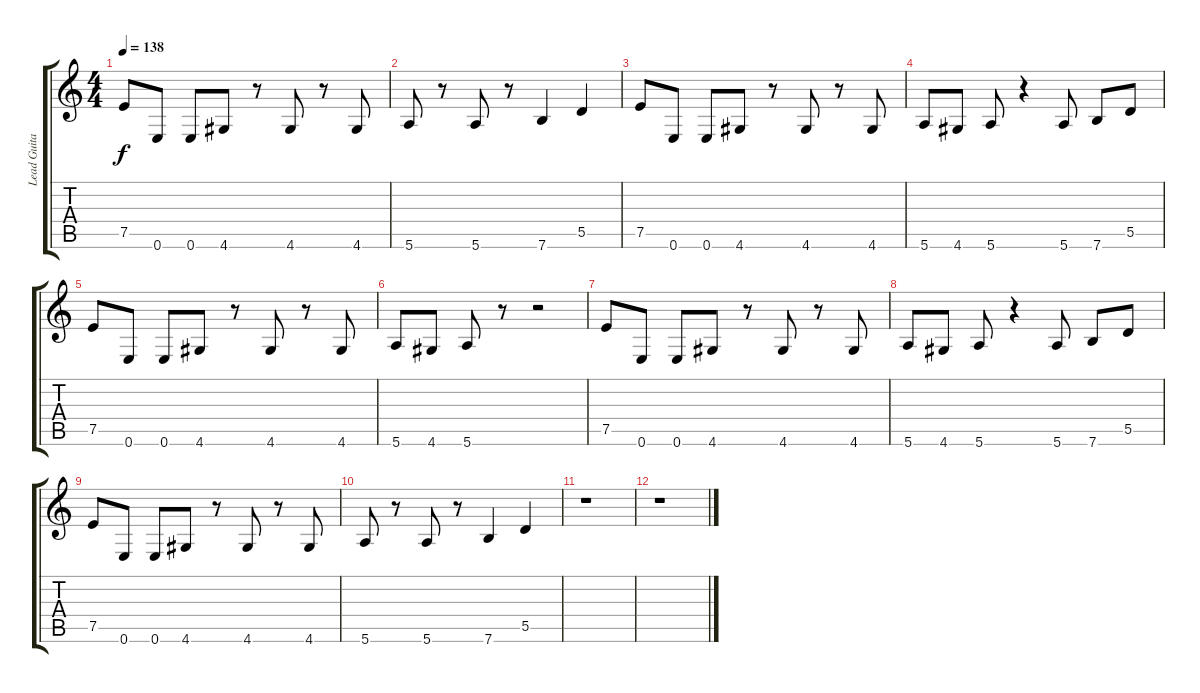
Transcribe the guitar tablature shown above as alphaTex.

\track ("Lead Guitar" "Lead Guita") {instrument distortionguitar}
\staff {score tabs}
\tuning (E4 B3 G3 D3 A2 E2) {hide}
\ts (4 4)
\tempo 138
\clef g2
\ks c
7.5.8{dy f} 0.6.8 0.6.8 4.6.8 r.8 4.6.8 r.8 4.6.8 |
5.6.8 r.8 5.6.8 r.8 7.6.4 5.5.4 |
7.5.8 0.6.8 0.6.8 4.6.8 r.8 4.6.8 r.8 4.6.8 |
5.6.8 4.6.8 5.6.8 r.4 5.6.8 7.6.8 5.5.8 |
7.5.8 0.6.8 0.6.8 4.6.8 r.8 4.6.8 r.8 4.6.8 |
5.6.8 4.6.8 5.6.8 r.8 r.2 |
7.5.8 0.6.8 0.6.8 4.6.8 r.8 4.6.8 r.8 4.6.8 |
5.6.8 4.6.8 5.6.8 r.4 5.6.8 7.6.8 5.5.8 |
7.5.8 0.6.8 0.6.8 4.6.8 r.8 4.6.8 r.8 4.6.8 |
5.6.8 r.8 5.6.8 r.8 7.6.4 5.5.4 |
r.1 |
r.1
